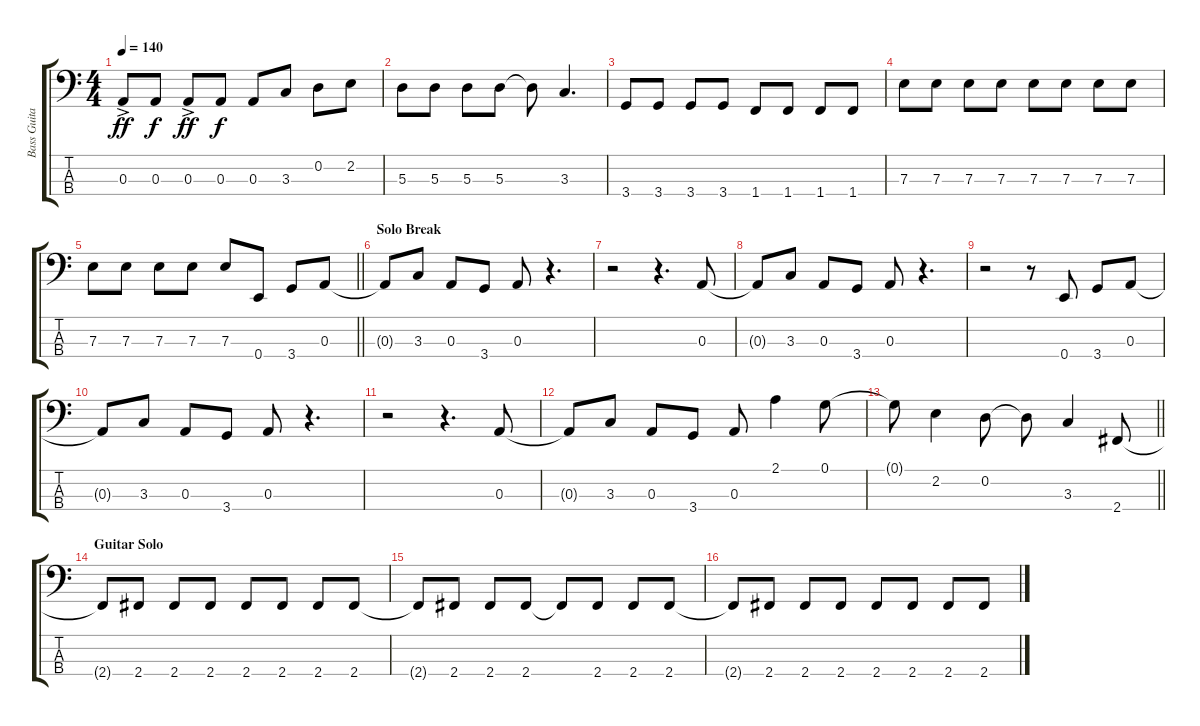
\track ("Bass Guitar" "Bass Guita") {instrument electricbassfinger}
\staff {score tabs}
\tuning (G2 D2 A1 E1) {hide}
\ts (4 4)
\tempo 140
\clef f4
\ks c
0.3{ac}.8{dy ff} 0.3.8{dy f} 0.3{ac}.8{dy ff} 0.3.8{dy f} 0.3.8 3.3.8 0.2.8 2.2.8 |
5.3.8 5.3.8 5.3.8 5.3.8 5.3{t}.8 3.3.4{d} |
3.4.8 3.4.8 3.4.8 3.4.8 1.4.8 1.4.8 1.4.8 1.4.8 |
7.3.8 7.3.8 7.3.8 7.3.8 7.3.8 7.3.8 7.3.8 7.3.8 |
\barLineRight lightlight
7.3.8 7.3.8 7.3.8 7.3.8 7.3.8 0.4.8 3.4.8 0.3.8 |
\section ("" "Solo Break")
0.3{t}.8 3.3.8 0.3.8 3.4.8 0.3.8 r.4{d} |
r.2 r.4{d} 0.3.8 |
0.3{t}.8 3.3.8 0.3.8 3.4.8 0.3.8 r.4{d} |
r.2 r.8 0.4.8 3.4.8 0.3.8 |
0.3{t}.8 3.3.8 0.3.8 3.4.8 0.3.8 r.4{d} |
r.2 r.4{d} 0.3.8 |
0.3{t}.8 3.3.8 0.3.8 3.4.8 0.3.8 2.1.4 0.1.8 |
\barLineRight lightlight
0.1{t}.8 2.2.4 0.2.8 0.2{t}.8 3.3.4 2.4.8 |
\section ("" "Guitar Solo")
2.4{t}.8 2.4.8 2.4.8 2.4.8 2.4.8 2.4.8 2.4.8 2.4.8 |
2.4{t}.8 2.4.8 2.4.8 2.4.8 2.4{t}.8 2.4.8 2.4.8 2.4.8 |
2.4{t}.8 2.4.8 2.4.8 2.4.8 2.4.8 2.4.8 2.4.8 2.4.8
